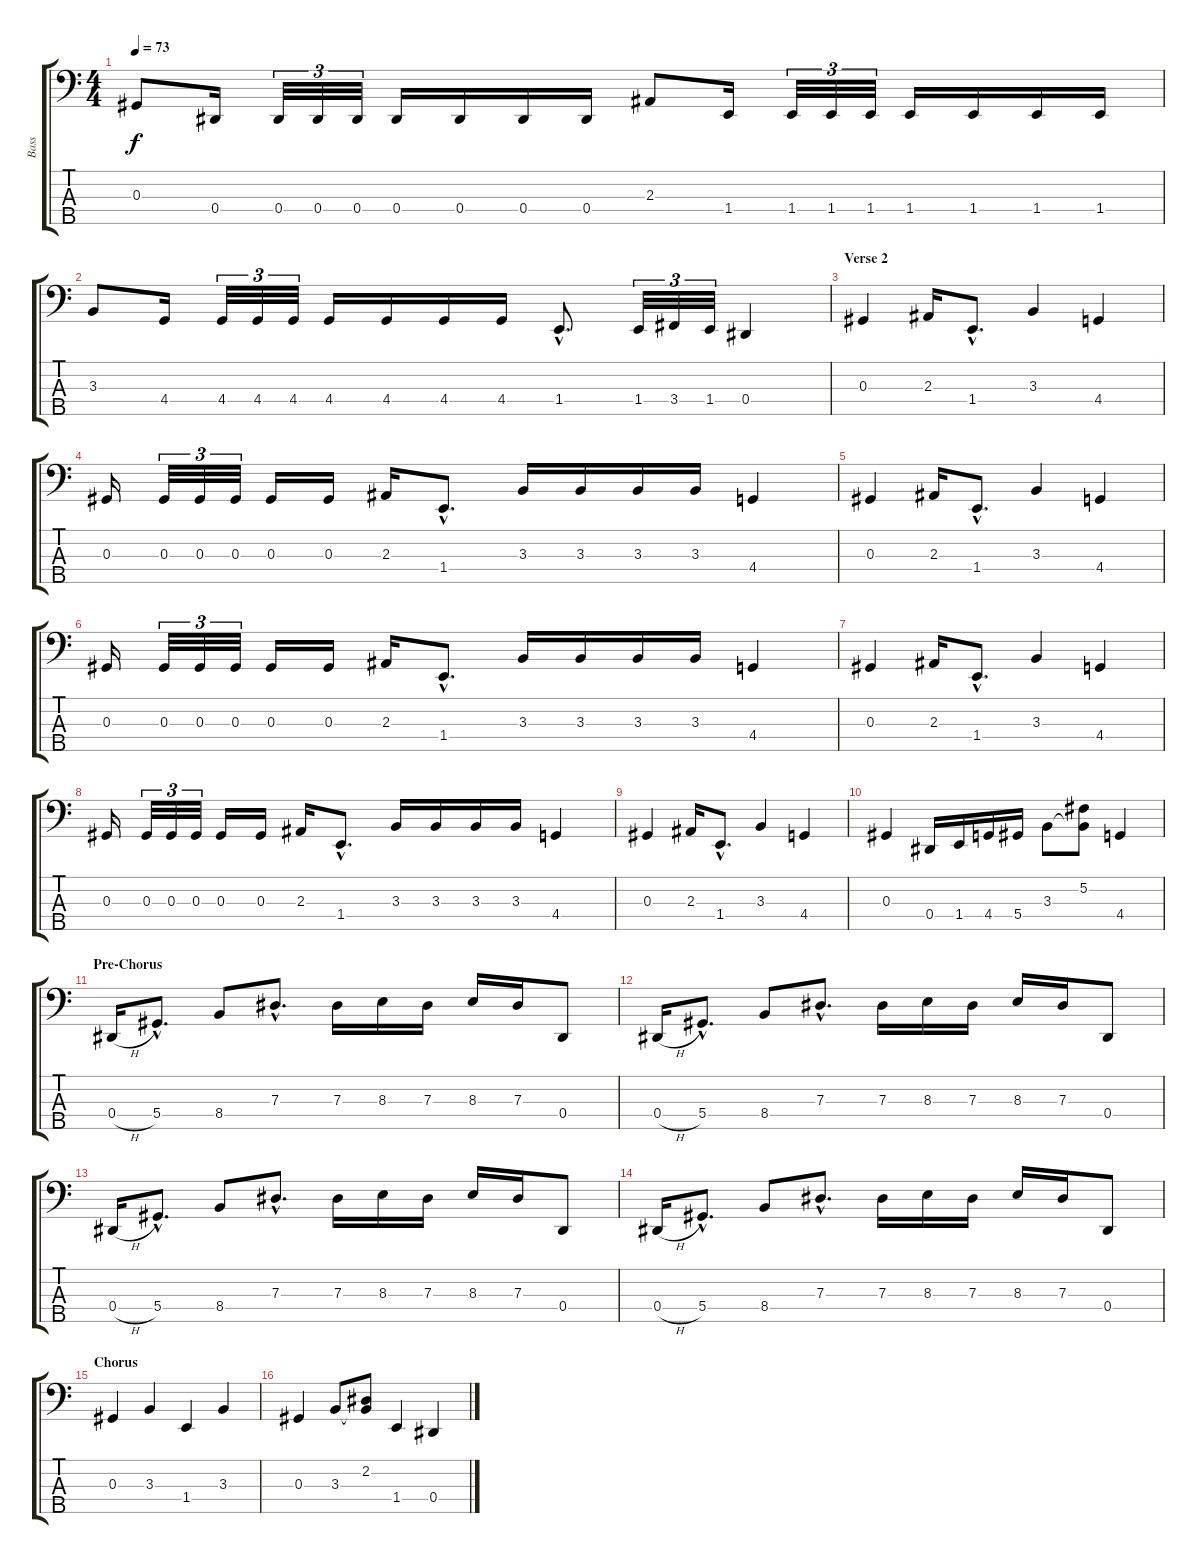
\track ("Bass" "Bass") {instrument electricbassfinger}
\staff {score tabs}
\tuning (Gb2 Db2 Ab1 Eb1 Bb0) {hide}
\ts (4 4)
\tempo 73
\clef f4
\ks c
0.3.8{dy f} 0.4.16 0.4.32{tu (3 2)} 0.4.32{tu (3 2)} 0.4.32{tu (3 2)} 0.4.16 0.4.16 0.4.16 0.4.16 2.3.8 1.4.16 1.4.32{tu (3 2)} 1.4.32{tu (3 2)} 1.4.32{tu (3 2)} 1.4.16 1.4.16 1.4.16 1.4.16 |
3.3.8 4.4.16 4.4.32{tu (3 2)} 4.4.32{tu (3 2)} 4.4.32{tu (3 2)} 4.4.16 4.4.16 4.4.16 4.4.16 1.4{hac}.8{d} 1.4.32{tu (3 2)} 3.4.32{tu (3 2)} 1.4.32{tu (3 2)} 0.4.4 |
\section ("" "Verse 2")
0.3.4 2.3.16 1.4{hac}.8{d} 3.3.4 4.4.4 |
0.3.16 0.3.32{tu (3 2)} 0.3.32{tu (3 2)} 0.3.32{tu (3 2)} 0.3.16 0.3.16 2.3.16 1.4{hac}.8{d} 3.3.16 3.3.16 3.3.16 3.3.16 4.4.4 |
0.3.4 2.3.16 1.4{hac}.8{d} 3.3.4 4.4.4 |
0.3.16 0.3.32{tu (3 2)} 0.3.32{tu (3 2)} 0.3.32{tu (3 2)} 0.3.16 0.3.16 2.3.16 1.4{hac}.8{d} 3.3.16 3.3.16 3.3.16 3.3.16 4.4.4 |
0.3.4 2.3.16 1.4{hac}.8{d} 3.3.4 4.4.4 |
0.3.16 0.3.32{tu (3 2)} 0.3.32{tu (3 2)} 0.3.32{tu (3 2)} 0.3.16 0.3.16 2.3.16 1.4{hac}.8{d} 3.3.16 3.3.16 3.3.16 3.3.16 4.4.4 |
0.3.4 2.3.16 1.4{hac}.8{d} 3.3.4 4.4.4 |
0.3.4 0.4.16 1.4.16 4.4.16 5.4.16 3.3.8 (5.2 3.3{t}).8 4.4.4 |
\section ("" "Pre-Chorus")
0.4{h}.16 5.4{hac}.8{d} 8.4.8 7.3{hac}.8{d} 7.3.16 8.3.16 7.3.16 8.3.16 7.3.16 0.4.8 |
0.4{h}.16 5.4{hac}.8{d} 8.4.8 7.3{hac}.8{d} 7.3.16 8.3.16 7.3.16 8.3.16 7.3.16 0.4.8 |
0.4{h}.16 5.4{hac}.8{d} 8.4.8 7.3{hac}.8{d} 7.3.16 8.3.16 7.3.16 8.3.16 7.3.16 0.4.8 |
0.4{h}.16 5.4{hac}.8{d} 8.4.8 7.3{hac}.8{d} 7.3.16 8.3.16 7.3.16 8.3.16 7.3.16 0.4.8 |
\section ("" "Chorus")
0.3.4 3.3.4 1.4.4 3.3.4 |
0.3.4 3.3.8 (2.2 3.3{t}).8 1.4.4 0.4.4
